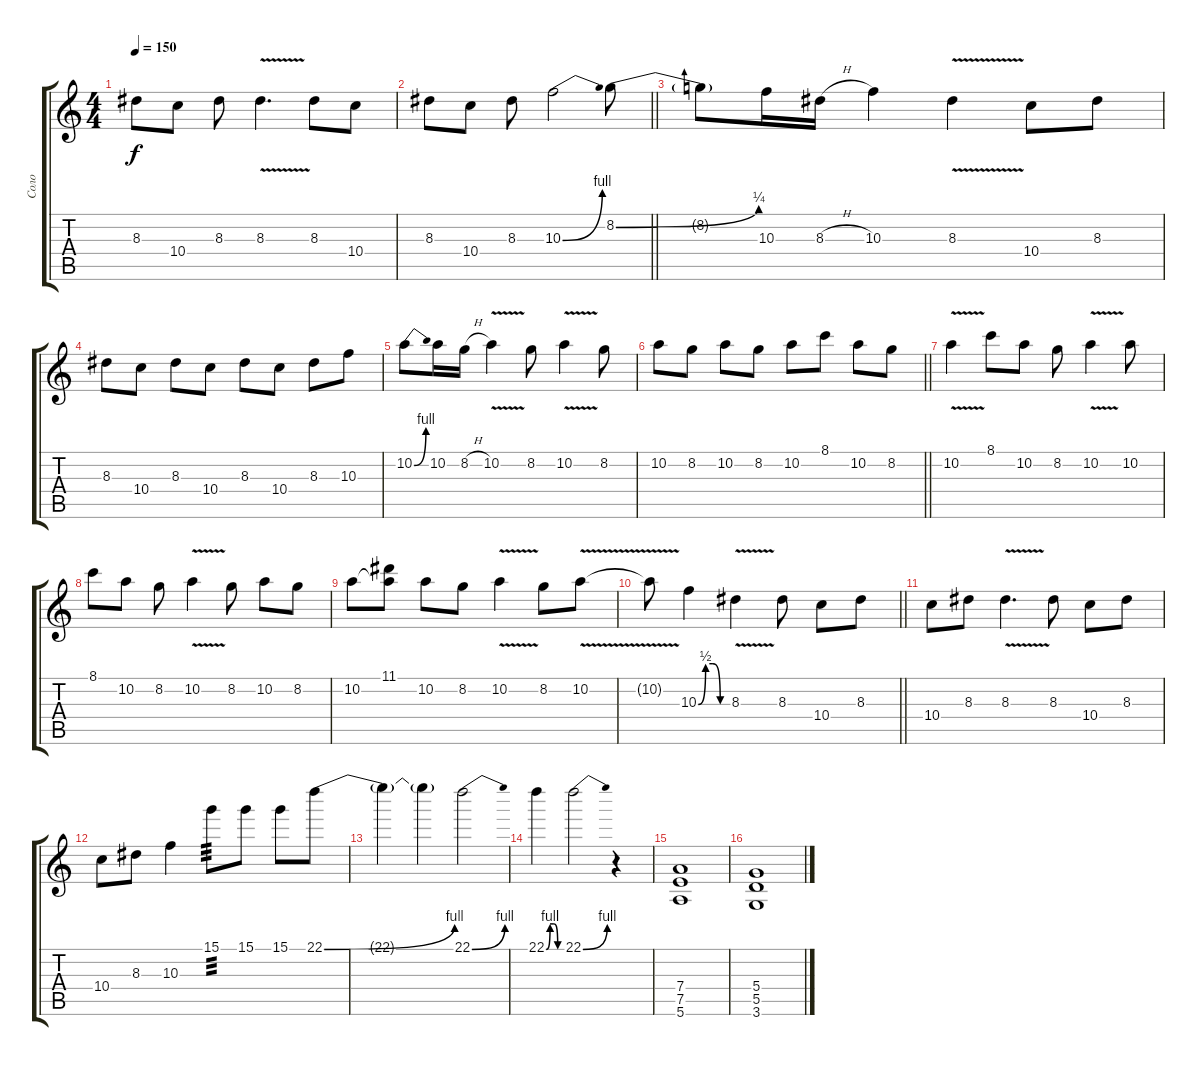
\track ("Соло" "Соло") {instrument distortionguitar}
\staff {score tabs}
\tuning (E4 B3 G3 D3 A2 E2) {hide}
\ts (4 4)
\tempo 150
\clef g2
\ks c
8.3.8{dy f} 10.4.8 8.3.8 8.3{v}.4{d} 8.3.8 10.4.8 |
\barLineRight lightlight
8.3.8 10.4.8 8.3.8 10.3{be (bend 0 0 60 4)}.2 8.2{be (bend 0 0 60 1)}.8 |
8.2{t}.8 10.3.16 8.3{h}.16 10.3.4 8.3{v}.4 10.4.8 8.3.8 |
8.3.8 10.4.8 8.3.8 10.4.8 8.3.8 10.4.8 8.3.8 10.3.8 |
10.2{be (bend 0 0 60 4)}.8 10.2.16 8.2{h}.16 10.2{v}.4 8.2.8 10.2{v}.4 8.2.8 |
\barLineRight lightlight
10.2.8 8.2.8 10.2.8 8.2.8 10.2.8 8.1.8 10.2.8 8.2.8 |
10.2{v}.4 8.1.8 10.2.8 8.2.8 10.2{v}.4 10.2.8 |
8.1.8 10.2.8 8.2.8 10.2{v}.4 8.2.8 10.2.8 8.2.8 |
10.2.8 (11.1 10.2{t}).8 10.2.8 8.2.8 10.2{v}.4 8.2.8 10.2{v}.8 |
\barLineRight lightlight
10.2{t}.8 10.3{be (custom 0 0 15 2 30 2 45 0 60 0)}.4 8.3{v}.4 8.3.8 10.4.8 8.3.8 |
10.4.8 8.3.8 8.3{v}.4{d} 8.3.8 10.4.8 8.3.8 |
10.4.8 8.3.8 10.3.4 15.1.8{tp 3} 15.1.8 15.1.8 22.1{be (bend 0 0 60 4)}.8 |
22.1{t}.4 22.1{t}.4 22.1{be (bend 0 0 60 4)}.2 |
22.1{be (custom 0 0 15 4 30 4 45 0 60 0)}.4 22.1{be (bend 0 0 60 4)}.2 r.4 |
(7.4 7.5 5.6).1 |
(5.4 5.5 3.6).1
